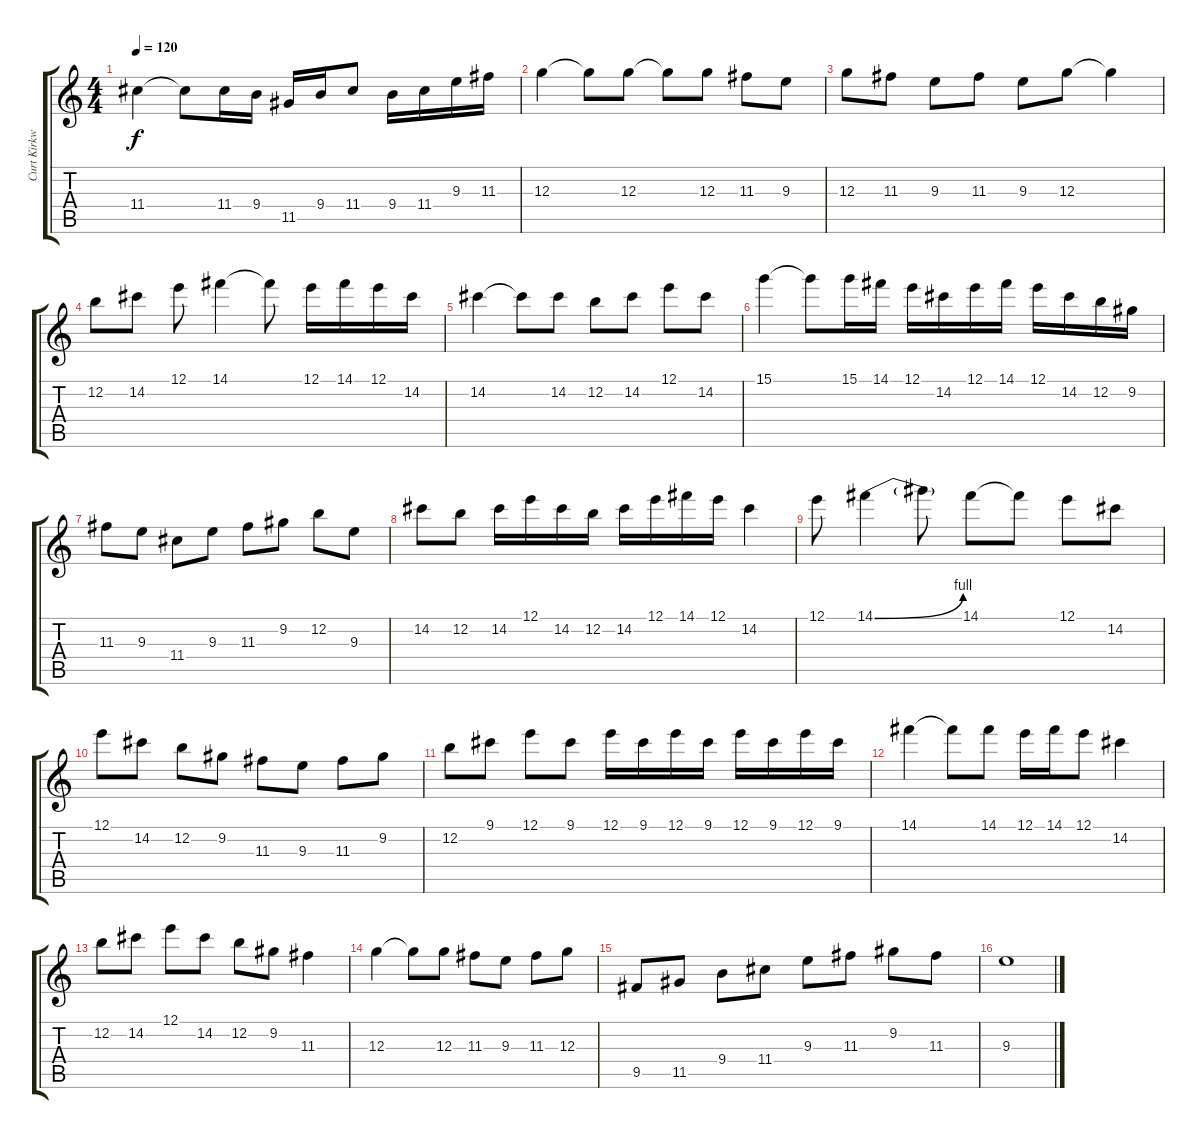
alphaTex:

\track ("Curt Kirkwood" "Curt Kirkw") {instrument distortionguitar}
\staff {score tabs}
\tuning (E4 B3 G3 D3 A2 E2) {hide}
\ts (4 4)
\tempo 120
\clef g2
\ks c
11.4.4{dy f} 11.4{t}.8 11.4.16 9.4.16 11.5.16 9.4.16 11.4.8 9.4.16 11.4.16 9.3.16 11.3.16 |
12.3.4 12.3{t}.8 12.3.8 12.3{t}.8 12.3.8 11.3.8 9.3.8 |
12.3.8 11.3.8 9.3.8 11.3.8 9.3.8 12.3.8 12.3{t}.4 |
12.2.8 14.2.8 12.1.8 14.1.4 14.1{t}.8 12.1.16 14.1.16 12.1.16 14.2.16 |
14.2.4 14.2{t}.8 14.2.8 12.2.8 14.2.8 12.1.8 14.2.8 |
15.1.4 15.1{t}.8 15.1.16 14.1.16 12.1.16 14.2.16 12.1.16 14.1.16 12.1.16 14.2.16 12.2.16 9.2.16 |
11.3.8 9.3.8 11.4.8 9.3.8 11.3.8 9.2.8 12.2.8 9.3.8 |
14.2.8 12.2.8 14.2.16 12.1.16 14.2.16 12.2.16 14.2.16 12.1.16 14.1.16 12.1.16 14.2.4 |
12.1.8 14.1{be (bend 0 0 60 4)}.4 14.1{t}.8 14.1.8 14.1{t}.8 12.1.8 14.2.8 |
12.1.8 14.2.8 12.2.8 9.2.8 11.3.8 9.3.8 11.3.8 9.2.8 |
12.2.8 9.1.8 12.1.8 9.1.8 12.1.16 9.1.16 12.1.16 9.1.16 12.1.16 9.1.16 12.1.16 9.1.16 |
14.1.4 14.1{t}.8 14.1.8 12.1.16 14.1.16 12.1.8 14.2.4 |
12.2.8 14.2.8 12.1.8 14.2.8 12.2.8 9.2.8 11.3.4 |
12.3.4 12.3{t}.8 12.3.8 11.3.8 9.3.8 11.3.8 12.3.8 |
9.5.8 11.5.8 9.4.8 11.4.8 9.3.8 11.3.8 9.2.8 11.3.8 |
9.3.1
